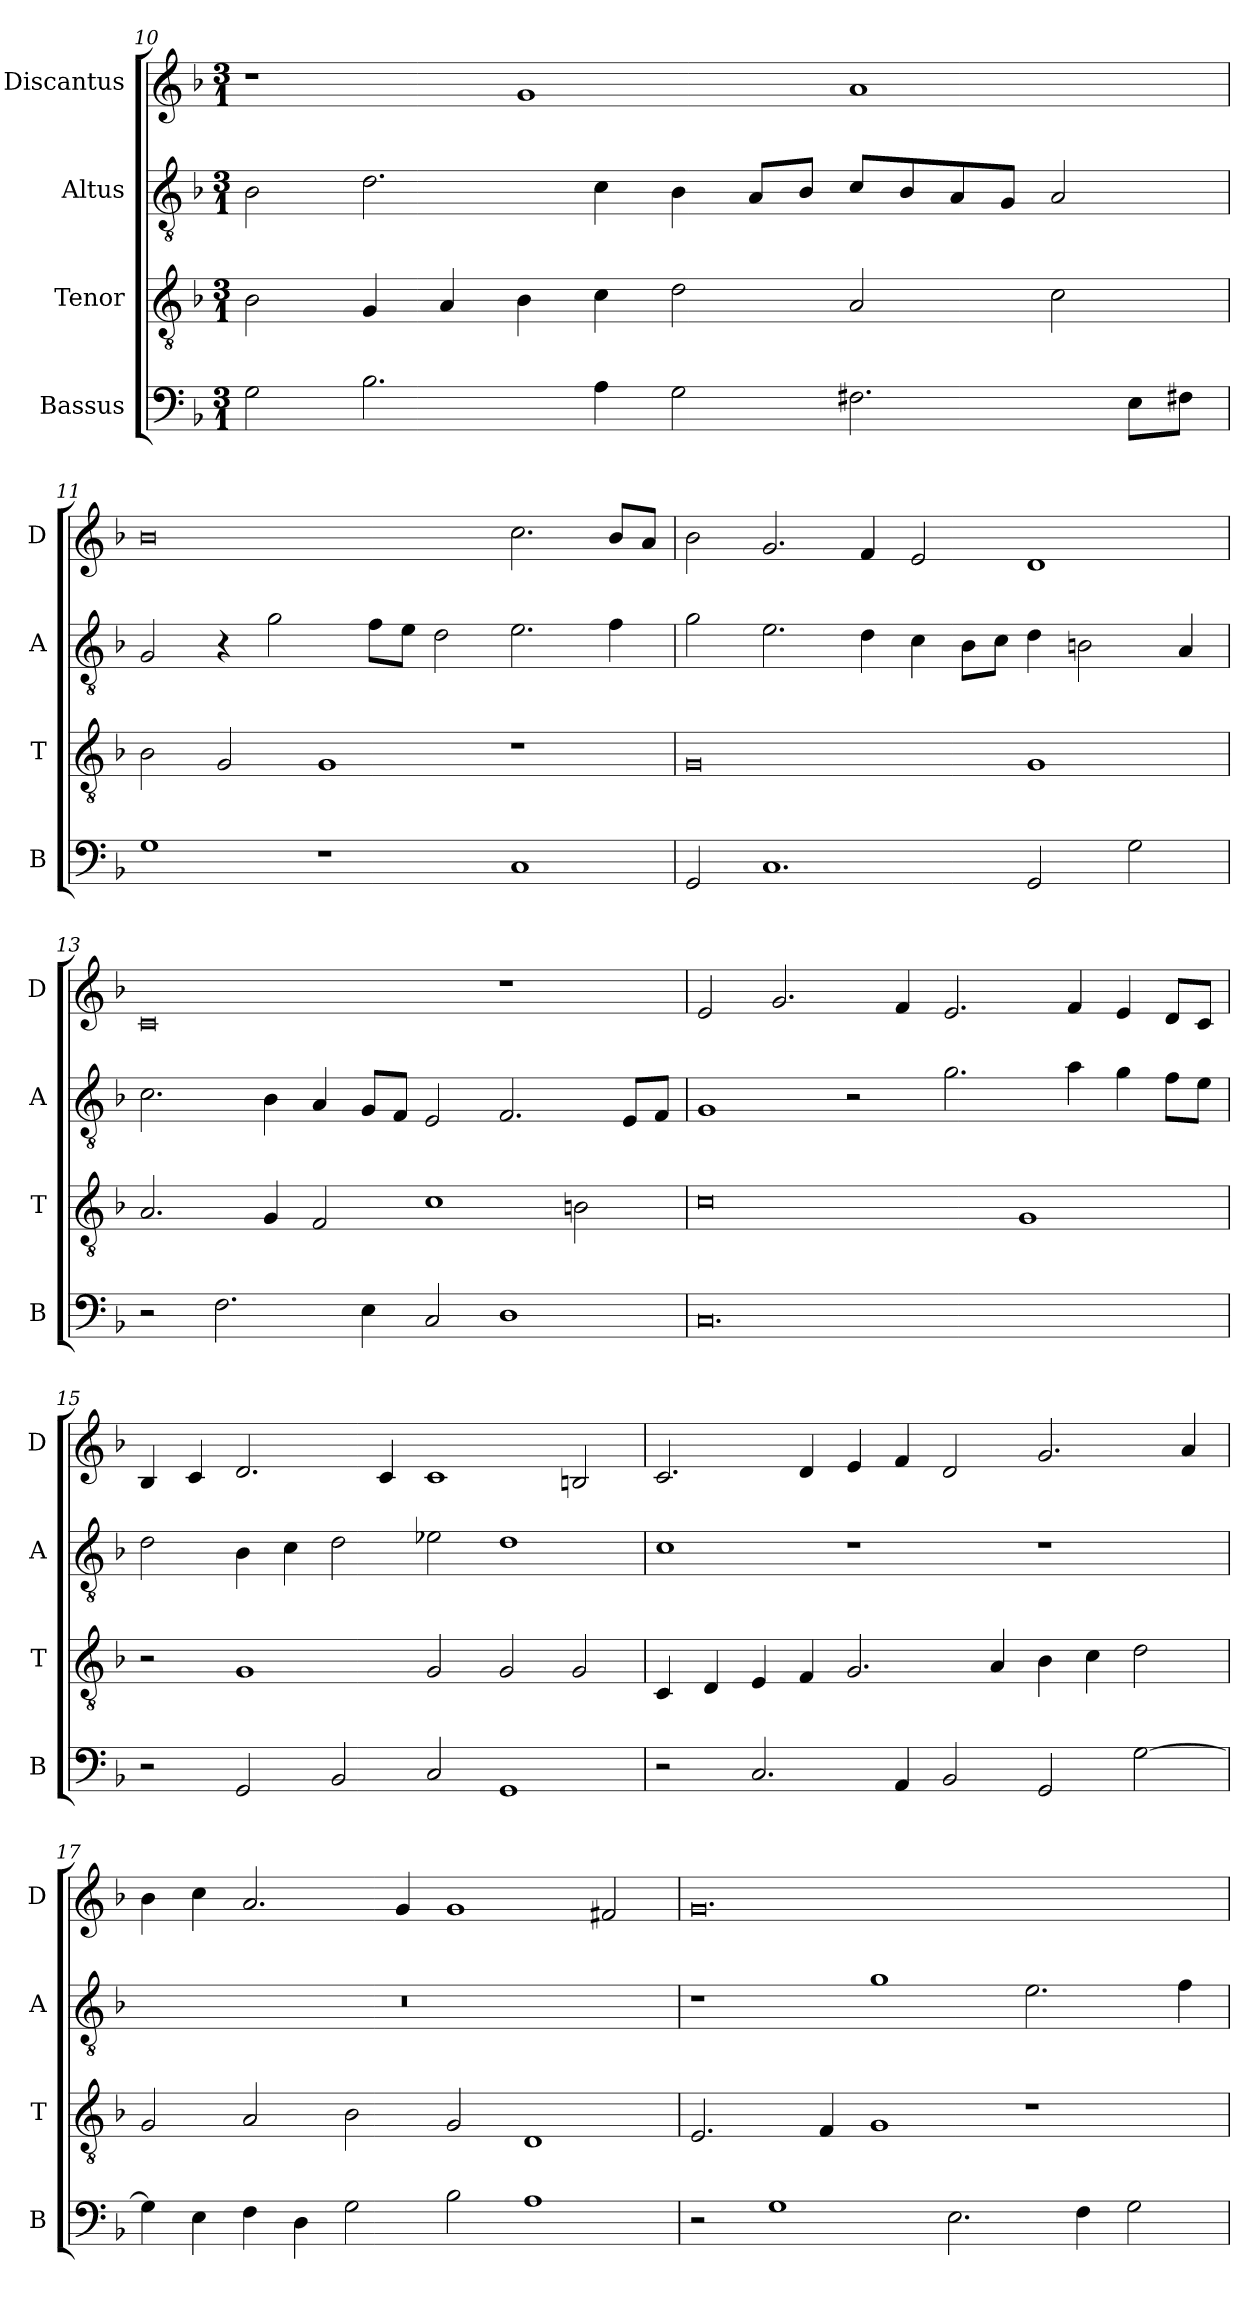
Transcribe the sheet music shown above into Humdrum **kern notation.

**kern	**kern	**kern	**kern
*part4	*part3	*part2	*part1
*staff4	*staff3	*staff2	*staff1
*I"Bassus	*I"Tenor	*I"Altus	*I"Discantus
*I'B	*I'T	*I'A	*I'D
*clefF4	*clefGv2	*clefGv2	*clefG2
*k[b-]	*k[b-]	*k[b-]	*k[b-]
*M3/1	*M3/1	*M3/1	*M3/1
=10	=10	=10	=10
2G\	2B-\	2B-\	1r
2.B-\	4G/	2.d\	.
.	4A/	.	.
.	4B-\	.	1g
4A\	4c\	4c\	.
2G\	2d\	4B-\	.
.	.	8A/L	.
.	.	8B-/J	.
2.F#X\	2A/	8c/L	1a
.	.	8B-/	.
.	.	8A/	.
.	.	8G/J	.
.	2c\	2A/	.
8E\L	.	.	.
8F#X\J	.	.	.
=11	=11	=11	=11
1G	2B-\	2G/	0b-
.	2G/	4r	.
.	.	2g\	.
1r	1G	.	.
.	.	8f\L	.
.	.	8e\J	.
.	.	2d\	.
1C	1r	2.e\	2.cc\
.	.	4f\	8b-/L
.	.	.	8a/J
=12	=12	=12	=12
2GG/	0G	2g\	2b-\
1.C	.	2.e\	2.g/
.	.	4d\	4f/
.	.	4c\	2e/
.	.	8B-\L	.
.	.	8c\J	.
2GG/	1G	4d\	1d
.	.	2Bn\	.
2G\	.	.	.
.	.	4A/	.
=13	=13	=13	=13
2r	2.A/	2.c\	0c
2.F\	.	.	.
.	4G/	4B-\	.
.	2F/	4A/	.
4E\	.	8G/L	.
.	.	8F/J	.
2C/	1c	2E/	.
1D	.	2.F/	1r
.	2Bn\	.	.
.	.	8E/L	.
.	.	8F/J	.
=14	=14	=14	=14
0.C	0c	1G	2e/
.	.	.	2.g/
.	.	2r	.
.	.	.	4f/
.	.	2.g\	2.e/
.	1G	.	.
.	.	4a\	4f/
.	.	4g\	4e/
.	.	8f\L	8d/L
.	.	8e\J	8c/J
=15	=15	=15	=15
2r	2r	2d\	4B-/
.	.	.	4c/
2GG/	1G	4B-\	2.d/
.	.	4c\	.
2BB-/	.	2d\	.
.	.	.	4c/
2C/	2G/	2e-X\	1c
1GG	2G/	1d	.
.	2G/	.	2Bn/
=16	=16	=16	=16
2r	4C/	1c	2.c/
.	4D/	.	.
2.C/	4E/	.	.
.	4F/	.	4d/
.	2.G/	1r	4e/
4AA/	.	.	4f/
2BB-/	.	.	2d/
.	4A/	.	.
2GG/	4B-\	1r	2.g/
.	4c\	.	.
[2G\	2d\	.	.
.	.	.	4a/
=17	=17	=17	=17
4G\]	2G/	0.r	4b-\
4E\	.	.	4cc\
4F\	2A/	.	2.a/
4D\	.	.	.
2G\	2B-\	.	.
.	.	.	4g/
2B-\	2G/	.	1g
1A	1D	.	.
.	.	.	2f#X/
=18	=18	=18	=18
2r	2.E/	1r	0.g
1G	.	.	.
.	4F/	.	.
.	1G	1g	.
2.E\	.	.	.
.	1r	2.e\	.
4F\	.	.	.
2G\	.	.	.
.	.	4f\	.
=	=	=	=
*-	*-	*-	*-
